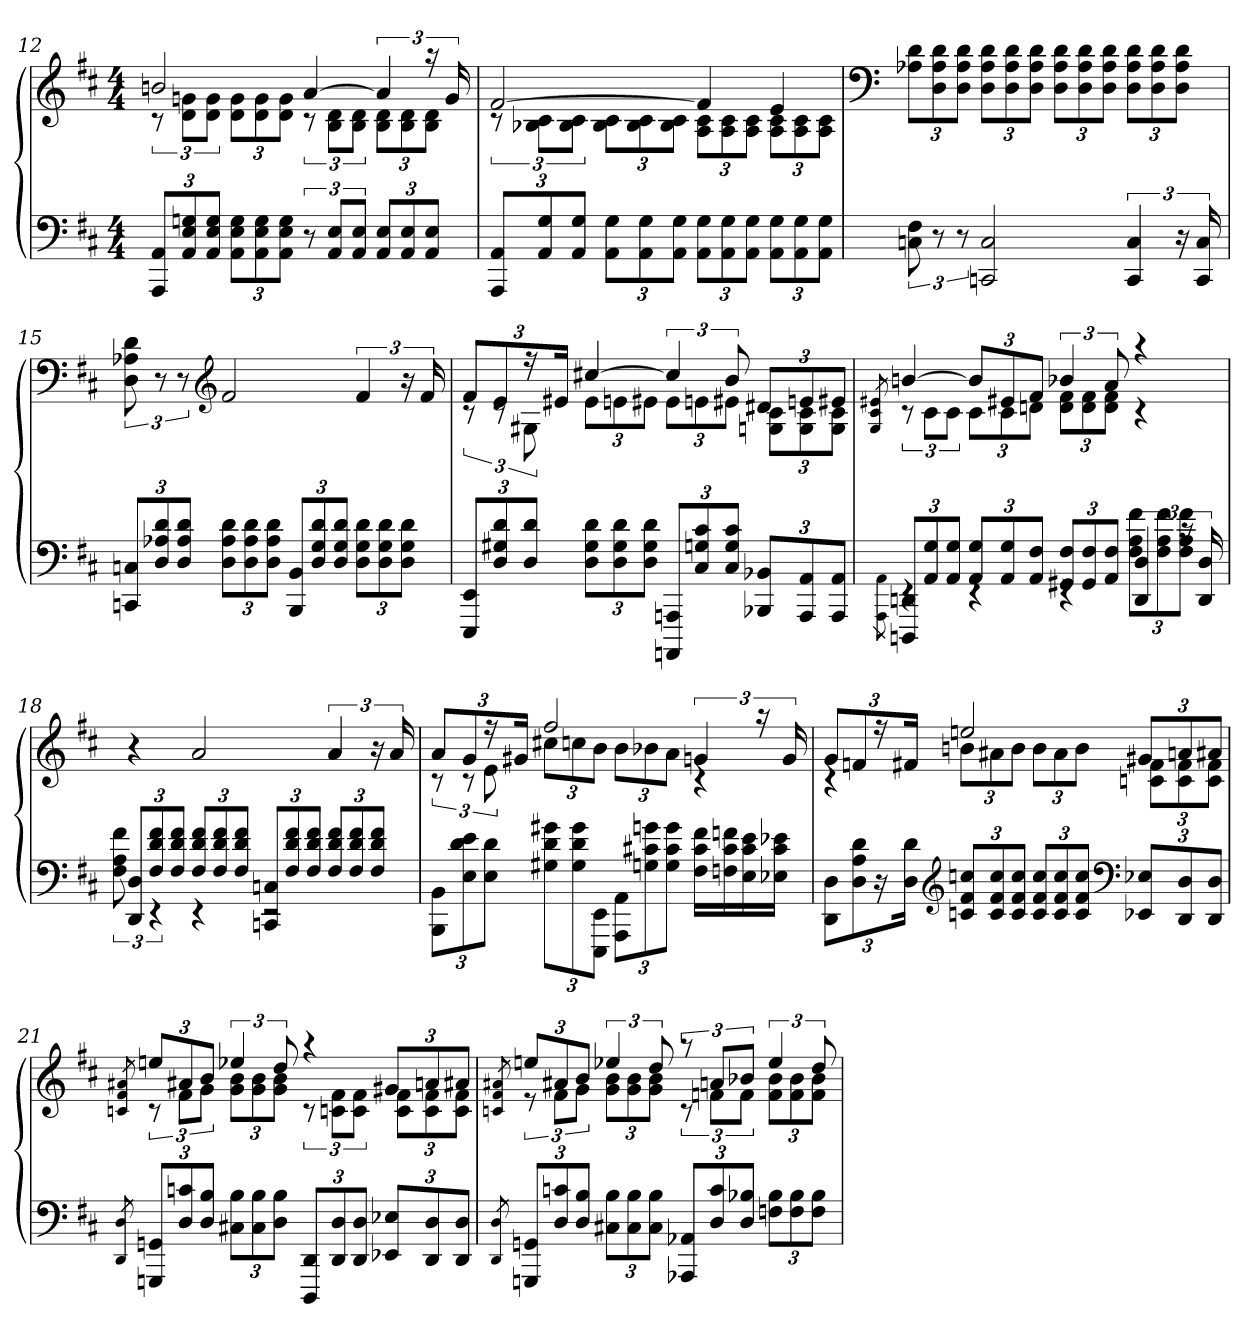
**kern	**kern
*part1	*part1
*staff2	*staff1
*clefF4	*clefG2
*k[f#c#]	*k[f#c#]
*D:	*D:
*M4/4	*M4/4
=12	=12
*	*^
12AAA 12AAL	2bn	12rc
12AA 12E 12Gn	.	12d 12gnL
12AA 12E 12GJ	.	12d 12gJ
12AA 12E 12GL	.	12d 12gL
12AA 12E 12G	.	12d 12g
12AA 12E 12GJ	.	12d 12gJ
12r	[4a	12rc
12AA 12EL	.	12B 12dL
12AA 12EJ	.	12B 12dJ
12AA 12EL	6a]	12B 12dL
12AA 12E	.	12B 12d
12AA 12EJ	24raa	12B 12dJ
.	24g	.
=13	=13	=13
12AAA 12AAL	[2f#	12rc
12AA 12G	.	12B-X 12c#L
12AA 12GJ	.	12B- 12c#J
12AA 12GL	.	12B- 12c#L
12AA 12G	.	12B- 12c#
12AA 12GJ	.	12B- 12c#J
12AA 12GL	4f#]	12A 12c#L
12AA 12G	.	12A 12c#
12AA 12GJ	.	12A 12c#J
12AA 12GL	4e	12A 12c#L
12AA 12G	.	12A 12c#
12AA 12GJ	.	12A 12c#J
*	*v	*v
=14	=14
*	*clefF4
12Cn 12F#	12A-X 12dL
12r	12D 12A- 12d
12r	12D 12A- 12dJ
2CCn 2C	12D 12A- 12dL
.	12D 12A- 12d
.	12D 12A- 12dJ
.	12D 12A- 12dL
.	12D 12A- 12d
.	12D 12A- 12dJ
6CC 6C	12D 12A- 12dL
.	12D 12A- 12d
24r	12D 12A- 12dJ
24CC 24C	.
=15	=15
12CCn 12CnL	12D 12A-X 12d
12D 12A-X 12d	12r
12D 12A- 12dJ	12r
*	*clefG2
12D 12A- 12dL	2f#
12D 12A- 12d	.
12D 12A- 12dJ	.
12BBB 12BBL	.
12D 12G 12d	.
12D 12G 12dJ	.
12D 12G 12dL	6f#
12D 12G 12d	.
12D 12G 12dJ	24r
.	24f#
=16	=16
*	*^
12EEE 12EEL	12f#L	12rc
12D 12G#X 12d	12e	12rc
12D 12dJ	24r	12G#X
.	24e#XJk	.
12D 12G# 12dL	[4cc#X	12e#L
12D 12G# 12d	.	12en
12D 12G# 12dJ	.	12e#XJ
12AAAAn 12AAAnL	6cc#]	12e#L
12C# 12Gn 12c#	.	12en
12C# 12G 12c#J	12b	12e#XJ
12BBB-X 12BB-XL	12d#XL	12Gn 12c#L
12AAA 12AA	12en	12G 12c#
12AAA 12AAJ	12e#XJ	12G 12c#J
=17	=17	=17
8qAAA\ 8qAA\	8qG/ 8qc#/ 8qe#X/	.
*^	*	*
12DDDn 12DDnL	4rEE	[4bn	12rc
12AA 12G	.	.	12c#L
12AA 12GJ	.	.	12c#J
12AA 12GL	4rEE	12bL]	12c#L
12AA 12G	.	12e#X	12c#
12AA 12F#J	.	12f#J	12dnJ
12GG#X 12F#L	4rEE	6b-X	12d 12f#L
12GG# 12F#	.	.	12d 12f#
12AA 12F#J	.	12a	12d 12f#J
6DD 6D	12F# 12A 12f#L	4raa	4rc
.	12F# 12A 12f#	.	.
24rc	12F# 12A 12f#J	.	.
24DD 24D	.	.	.
*	*	*v	*v
=18	=18	=18
12DD 12DL	12F# 12A 12f#	4r
12F# 12d 12f#	6rEE	.
12F# 12d 12f#J	.	.
12F# 12d 12f#L	4rEE	2a
12F# 12d 12f#	.	.
12F# 12d 12f#J	.	.
12CCn 12CnL	2rEE	.
12F# 12d 12f#	.	.
12F# 12d 12f#J	.	.
12F# 12d 12f#L	.	6a
12F# 12d 12f#	.	.
12F# 12d 12f#J	.	24r
.	.	24a
*v	*v	*
=19	=19
*	*^
12BBB 12BBL	12aL	12rc
12E 12d 12e	12g	12rc
12E 12dJ	24r	12e
.	24g#XJk	.
12G#X 12d 12g#XL	2ff#	12cc#XL
12G# 12d 12g#	.	12ccn
12EEE 12EEJ	.	12bJ
12AAA 12AAL	.	12bL
12Gn 12c#X 12gn	.	12b-X
12G 12c# 12gJ	.	12aJ
16F# 16c# 16f#LL	6gn	4rc
16Fn 16c# 16fn	.	.
16E 16c# 16e	.	.
.	24raa	.
16E-X 16c# 16e-XJJ	.	.
.	24g	.
=20	=20	=20
12DD 12DL	12gL	4rc
12D 12A 12d	12fn	.
24r	24r	.
24D 24dJk	24f#XJk	.
*clefG2	*	*
12cn 12f# 12ccnL	2een	12bnL
12c 12f# 12cc	.	12a#X
12c 12f# 12ccJ	.	12bJ
12c 12f# 12ccL	.	12bL
12c 12f# 12cc	.	12a#
12c 12f# 12ccJ	.	12bJ
*clefF4	*	*
12EE-X 12E-XL	12g#XL	12cn 12f#L
12DD 12D	12an	12c 12f#
12DD 12DJ	12a#XJ	12c 12f#J
=21	=21	=21
8qDD/ 8qD/	8qcn/ 8qf#/ 8qa#X/	.
12GGGn 12GGnL	12eenL	12rc
12D 12cn	12a#X	12f#L
12D 12BJ	12bJ	12gJ
12C#X 12BL	6ee-X	12g 12bL
12C# 12B	.	12g 12b
12D 12BJ	12dd	12g 12bJ
12DDD 12DDL	4raa	12rc
12DD 12D	.	12cn 12f#L
12DD 12DJ	.	12c 12f#J
12EE-X 12E-XL	12g#XL	12c 12f#L
12DD 12D	12an	12c 12f#
12DD 12DJ	12a#XJ	12c 12f#J
=22	=22	=22
8qDD/ 8qD/	8qcn/ 8qf#/ 8qa#X/	.
12GGGn 12GGnL	12eenL	12r
12D 12cn	12a#X	12f#L
12D 12BJ	12bJ	12gJ
12C#X 12BL	6ee-X	12g 12bL
12C# 12B	.	12g 12b
12C# 12BJ	12dd	12g 12bJ
12AAA-X 12AA-XL	12raa	12rc
12D 12c	12anL	12fnL
12D 12B-XJ	12b-XJ	12fJ
12Fn 12B-L	6ee-	12f 12b-L
12F 12B-	.	12f 12b-
12F 12B-J	12dd	12f 12b-J
*	*v	*v
=	=
*-	*-
